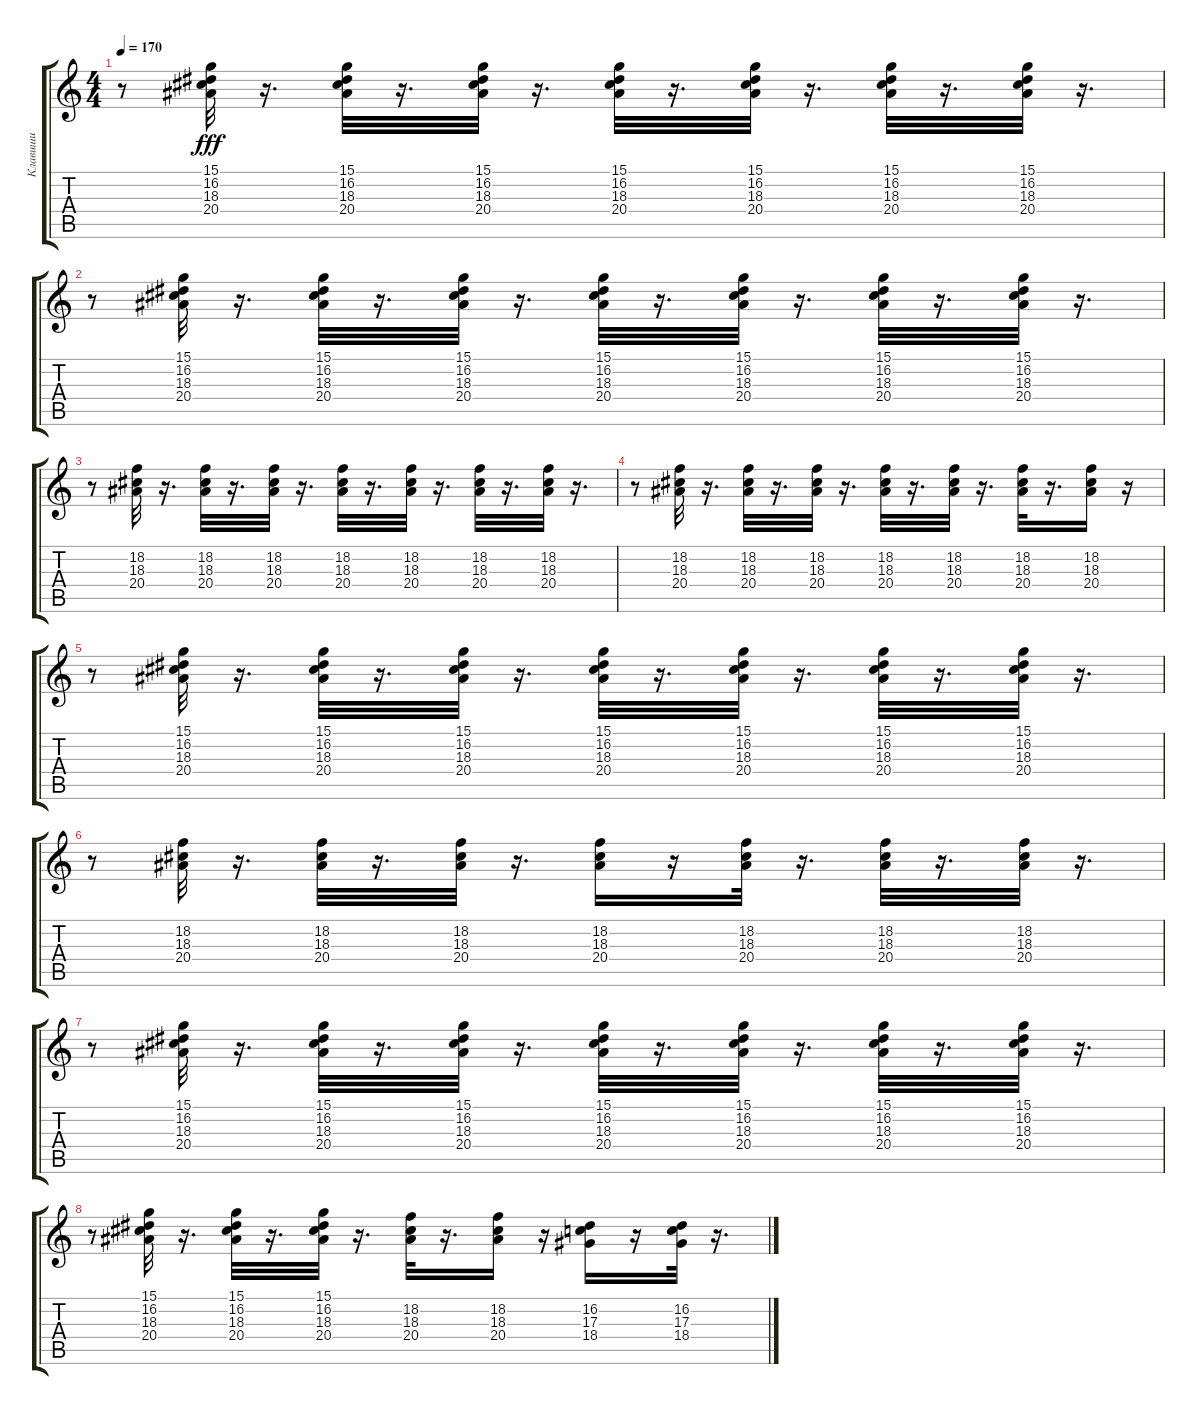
\track ("Клавиши" "Клавиши") {instrument vibraphone}
\staff {score tabs}
\tuning (E4 B3 G3 D3 A2 E2) {hide}
\ts (4 4)
\tempo 170
\clef g2
\ks c
r.8{dy fff} (15.1 16.2 18.3 20.4).32 r.16{d} (15.1 16.2 18.3 20.4).32 r.16{d} (15.1 16.2 18.3 20.4).32 r.16{d} (15.1 16.2 18.3 20.4).32 r.16{d} (15.1 16.2 18.3 20.4).32 r.16{d} (15.1 16.2 18.3 20.4).32 r.16{d} (15.1 16.2 18.3 20.4).32 r.16{d} |
r.8 (15.1 16.2 18.3 20.4).32 r.16{d} (15.1 16.2 18.3 20.4).32 r.16{d} (15.1 16.2 18.3 20.4).32 r.16{d} (15.1 16.2 18.3 20.4).32 r.16{d} (15.1 16.2 18.3 20.4).32 r.16{d} (15.1 16.2 18.3 20.4).32 r.16{d} (15.1 16.2 18.3 20.4).32 r.16{d} |
r.8 (18.2 18.3 20.4).32 r.16{d} (18.2 18.3 20.4).32 r.16{d} (18.2 18.3 20.4).32 r.16{d} (18.2 18.3 20.4).32 r.16{d} (18.2 18.3 20.4).32 r.16{d} (18.2 18.3 20.4).32 r.16{d} (18.2 18.3 20.4).32 r.16{d} |
r.8 (18.2 18.3 20.4).32 r.16{d} (18.2 18.3 20.4).32 r.16{d} (18.2 18.3 20.4).32 r.16{d} (18.2 18.3 20.4).32 r.16{d} (18.2 18.3 20.4).32 r.16{d} (18.2 18.3 20.4).32 r.16{d} (18.2 18.3 20.4).16 r.16 |
r.8 (15.1 16.2 18.3 20.4).32 r.16{d} (15.1 16.2 18.3 20.4).32 r.16{d} (15.1 16.2 18.3 20.4).32 r.16{d} (15.1 16.2 18.3 20.4).32 r.16{d} (15.1 16.2 18.3 20.4).32 r.16{d} (15.1 16.2 18.3 20.4).32 r.16{d} (15.1 16.2 18.3 20.4).32 r.16{d} |
r.8 (18.2 18.3 20.4).32 r.16{d} (18.2 18.3 20.4).32 r.16{d} (18.2 18.3 20.4).32 r.16{d} (18.2 18.3 20.4).16 r.16 (18.2 18.3 20.4).32 r.16{d} (18.2 18.3 20.4).32 r.16{d} (18.2 18.3 20.4).32 r.16{d} |
r.8 (15.1 16.2 18.3 20.4).32 r.16{d} (15.1 16.2 18.3 20.4).32 r.16{d} (15.1 16.2 18.3 20.4).32 r.16{d} (15.1 16.2 18.3 20.4).32 r.16{d} (15.1 16.2 18.3 20.4).32 r.16{d} (15.1 16.2 18.3 20.4).32 r.16{d} (15.1 16.2 18.3 20.4).32 r.16{d} |
r.8 (15.1 16.2 18.3 20.4).32 r.16{d} (15.1 16.2 18.3 20.4).32 r.16{d} (15.1 16.2 18.3 20.4).32 r.16{d} (18.2 18.3 20.4).32 r.16{d} (18.2 18.3 20.4).16 r.16 (16.2 17.3 18.4).16 r.16 (16.2 17.3 18.4).32 r.16{d}
